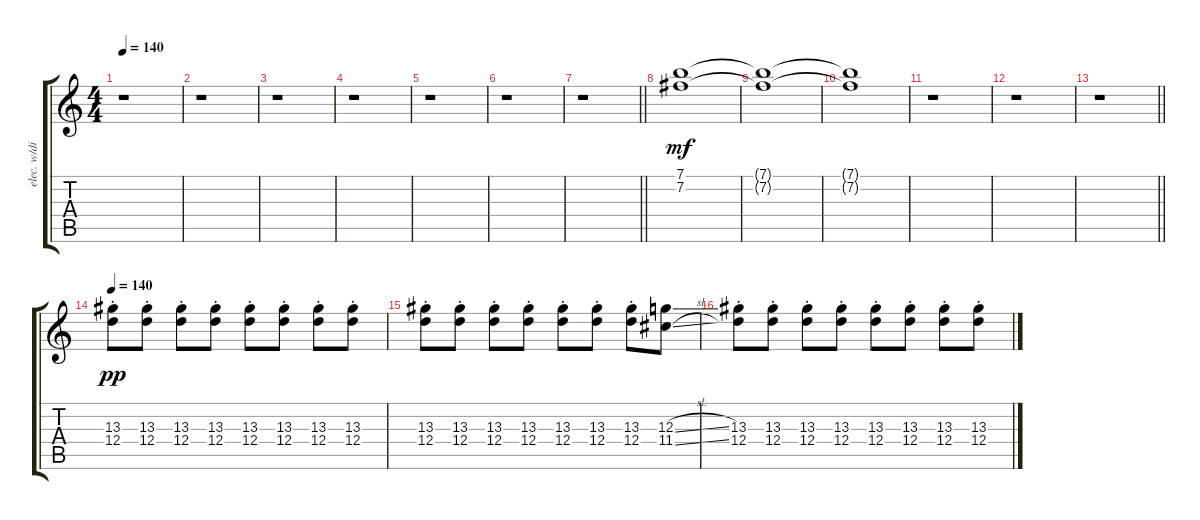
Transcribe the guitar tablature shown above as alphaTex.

\track ("elec. w/dist. and reverb" "elec. w/di") {instrument distortionguitar}
\staff {score tabs}
\tuning (E4 B3 G3 D3 A2 E2) {hide}
\ts (4 4)
\tempo 140
\clef g2
\ks c
r.1{dy mp} |
r.1 |
r.1 |
r.1 |
r.1 |
r.1 |
\barLineRight lightlight
r.1 |
(7.1 7.2).1{dy mf} |
(7.1{t} 7.2{t}).1 |
(7.1{t} 7.2{t}).1 |
r.1 |
r.1 |
\barLineRight lightlight
r.1 |
\tempo 140
(13.3{st} 12.4{st}).8{dy pp} (13.3{st} 12.4{st}).8 (13.3{st} 12.4{st}).8 (13.3{st} 12.4{st}).8 (13.3{st} 12.4{st}).8 (13.3{st} 12.4{st}).8 (13.3{st} 12.4{st}).8 (13.3{st} 12.4{st}).8 |
(13.3{st} 12.4{st}).8 (13.3{st} 12.4{st}).8 (13.3{st} 12.4{st}).8 (13.3{st} 12.4{st}).8 (13.3{st} 12.4{st}).8 (13.3{st} 12.4{st}).8 (13.3{st} 12.4{st}).8 (12.3{sl} 11.4{sl}).8 |
(13.3{st} 12.4{st}).8 (13.3{st} 12.4{st}).8 (13.3{st} 12.4{st}).8 (13.3{st} 12.4{st}).8 (13.3{st} 12.4{st}).8 (13.3{st} 12.4{st}).8 (13.3{st} 12.4{st}).8 (13.3{st} 12.4{st}).8
